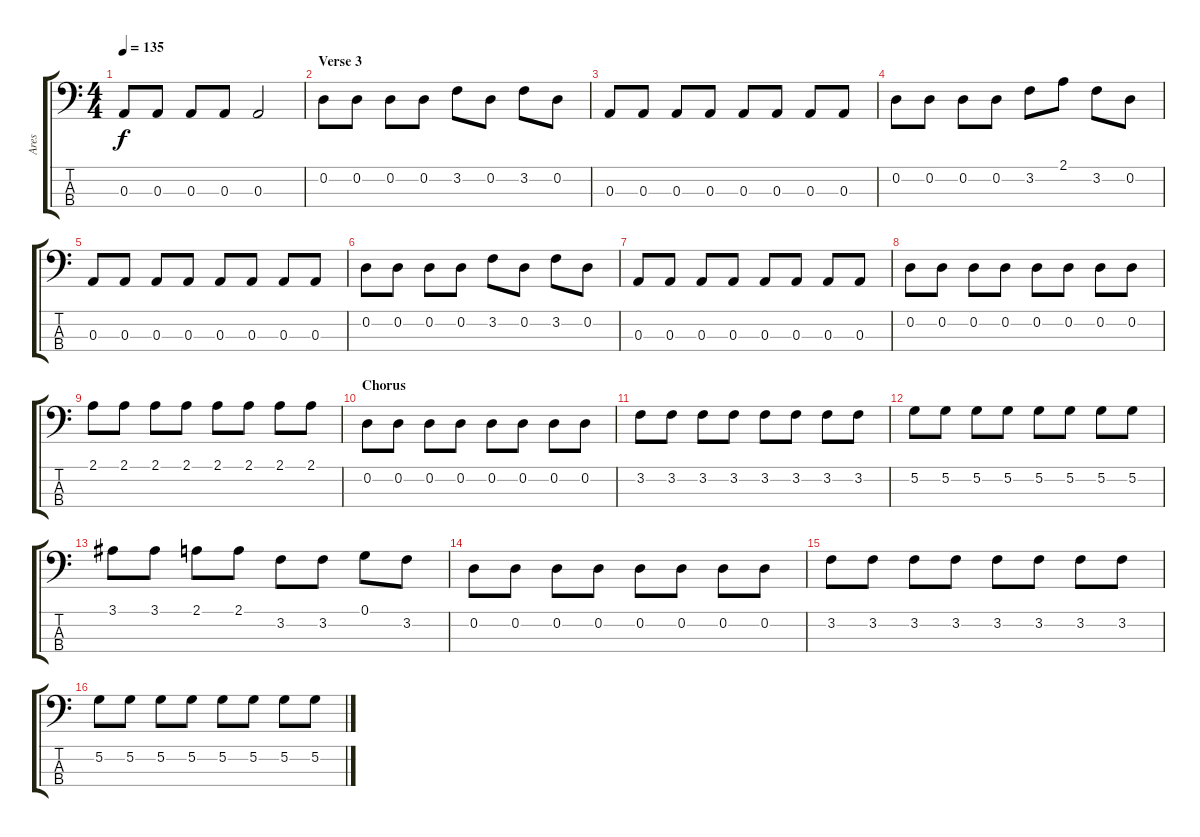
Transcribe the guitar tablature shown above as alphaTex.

\track ("Ares" "Ares") {instrument electricbassfinger}
\staff {score tabs}
\tuning (G2 D2 A1 E1) {hide}
\ts (4 4)
\tempo 135
\clef f4
\ks c
0.3.8{dy f} 0.3.8 0.3.8 0.3.8 0.3.2 |
\section ("" "Verse 3")
0.2.8 0.2.8 0.2.8 0.2.8 3.2.8 0.2.8 3.2.8 0.2.8 |
0.3.8 0.3.8 0.3.8 0.3.8 0.3.8 0.3.8 0.3.8 0.3.8 |
0.2.8 0.2.8 0.2.8 0.2.8 3.2.8 2.1.8 3.2.8 0.2.8 |
0.3.8 0.3.8 0.3.8 0.3.8 0.3.8 0.3.8 0.3.8 0.3.8 |
0.2.8 0.2.8 0.2.8 0.2.8 3.2.8 0.2.8 3.2.8 0.2.8 |
0.3.8 0.3.8 0.3.8 0.3.8 0.3.8 0.3.8 0.3.8 0.3.8 |
0.2.8 0.2.8 0.2.8 0.2.8 0.2.8 0.2.8 0.2.8 0.2.8 |
2.1.8 2.1.8 2.1.8 2.1.8 2.1.8 2.1.8 2.1.8 2.1.8 |
\section ("" "Chorus")
0.2.8 0.2.8 0.2.8 0.2.8 0.2.8 0.2.8 0.2.8 0.2.8 |
3.2.8 3.2.8 3.2.8 3.2.8 3.2.8 3.2.8 3.2.8 3.2.8 |
5.2.8 5.2.8 5.2.8 5.2.8 5.2.8 5.2.8 5.2.8 5.2.8 |
3.1.8 3.1.8 2.1.8 2.1.8 3.2.8 3.2.8 0.1.8 3.2.8 |
0.2.8 0.2.8 0.2.8 0.2.8 0.2.8 0.2.8 0.2.8 0.2.8 |
3.2.8 3.2.8 3.2.8 3.2.8 3.2.8 3.2.8 3.2.8 3.2.8 |
5.2.8 5.2.8 5.2.8 5.2.8 5.2.8 5.2.8 5.2.8 5.2.8
